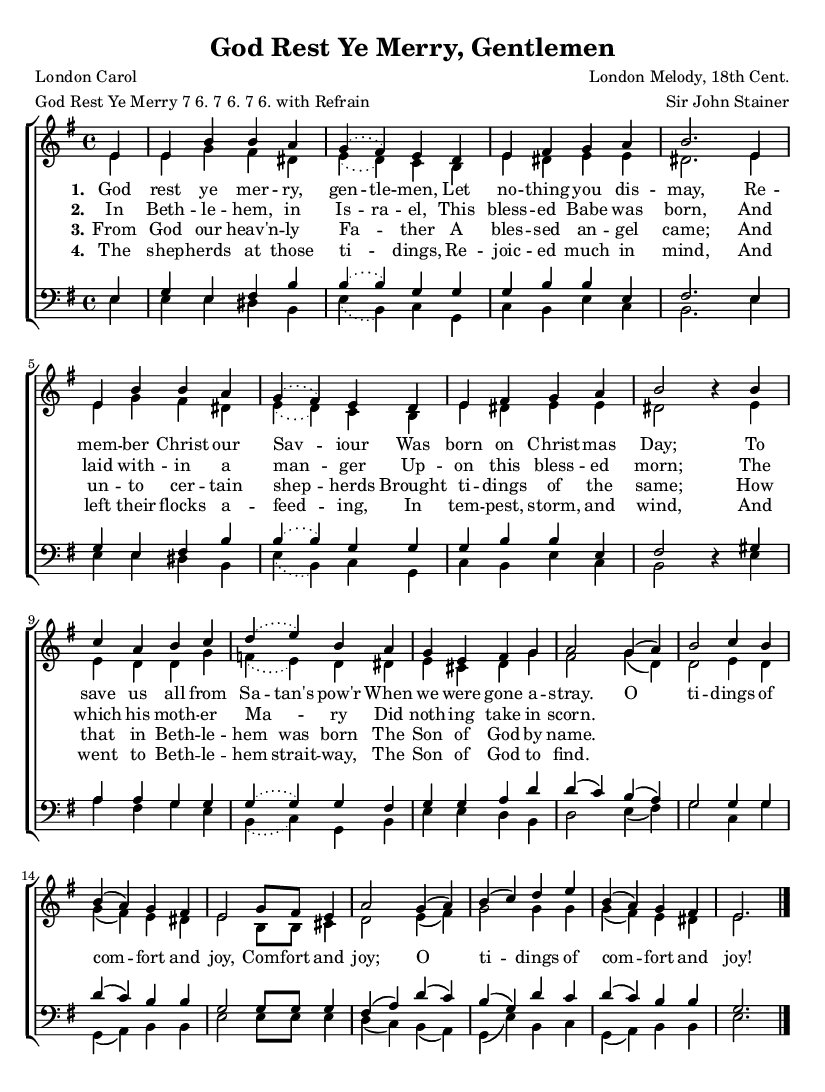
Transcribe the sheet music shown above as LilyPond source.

\header {
  filename = "god_rest.ly"
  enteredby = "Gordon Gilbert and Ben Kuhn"
  composer = "London Melody, 18th Cent."
  arranger = "Sir John Stainer"
  poet = "London Carol"
  date=""
  title = "God Rest Ye Merry, Gentlemen"
  metre = "God Rest Ye Merry 7 6. 7 6. 7 6. with Refrain"
  meter = \metre
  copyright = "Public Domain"
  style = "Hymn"
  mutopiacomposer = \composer
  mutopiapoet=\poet
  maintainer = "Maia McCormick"
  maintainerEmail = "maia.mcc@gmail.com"
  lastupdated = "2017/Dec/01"
}

\version "2.14.2"

\include "header.ly"

global = {
  \preamble
  \time 4/4
  \key e \minor

  \partial 4
}

sop = \context Voice = "sop"    {
  \voiceOne
  \relative c' {
    \slurDotted
    e4 |
    e b' b a |
    g( fis) e d |
    e fis g a |
    b2.
    %\bar""\break
    e,4 |

    e b' b a |
    g( fis) e d |
    e fis g a |
    b2 b4 \rest
    %\bar""\break
    b |

    c a b c |
    d( e) b a |
    g e fis g |
    a2
    %\bar "||" \break

    \slurSolid
    g4( a) |
    b2 c4 b |
    b( a) g fis |
    e2 g8 fis e4 |
    a2 g4( a) |
    b( c) d e |
    b( a) g fis |
    e2. \bar "|." % \break
  }
}

alto=\context Voice = "alto"   {
  \voiceTwo
  \relative c' {
    e4 |
    e g fis dis |
    \slurDotted e( d) c b |
    \slurSolid e dis e e |
    dis2. e4 |

    e g fis dis |
    \slurDotted e( d) c b |
    \slurSolid
    e dis e e |
    dis2 s4 e |

    e d d g |
    \slurDotted f( e) d dis |
    \slurSolid
    e cis d g |
    fis2

    g4( d) |
    d2 e4 d |
    g( fis) e dis
    e2 b8 b cis4 |
    d2 e4( fis) |
    g2 g4 g |
    g( fis) e dis |
    e2.
  }
}

tenor = \context Voice = "tenor"   {
  \voiceOne
  \relative c' {
    e,4 |
    g e fis b |
    \slurDotted b( b) g g |
    \slurSolid
    g b b e, |
    fis2. e4 |

    g e fis b |
    \slurDotted b( b) g g |
    \slurSolid
    g b b e, |
    fis2 s4 gis |

    a a g g |
    \slurDotted g( g) g fis |
    \slurSolid
    g g a d |
    d( c)

    b( a) |
    g2 g4 g |
    d'( c) b b |
    g2 g8 g g4 |
    fis( a) d( c) |
    b( g) d' c |
    d( c) b b |
    g2.
  }
}

bass = \context Voice = "bass"   {
  \voiceTwo
  \relative c' {
    e,4 |
    e e dis b |
    \slurDotted e( b) c g |
    \slurSolid
    c b e c |
    b2. e4 |

    e e dis b |
    \slurDotted e( b) c g |
    \slurSolid
    c b e c |
    b2 d4\rest e |

    a fis g e |
    \slurDotted b( c) g b |
    \slurSolid
    e e d b |
    d2

    e4( fis) |
    g2 c,4 g' |
    g,( a) b b |
    e2 e8 e e4 |
    d( c) b( a) |
    g( e') b c |
    g( a) b b |
    e2.
  }
}

accomp=\chordmode {

}

stanzaa = \lyricmode {
  \set ignoreMelismata = ##t
  God rest ye mer -- ry, gen -- tle -- men,
  \unset ignoreMelismata
  Let no -- thing you dis -- may,
  Re -- mem -- ber Christ our Sav -- iour
  Was born on Christ -- mas Day;
  \set ignoreMelismata = ##t
  To save us all from Sa -- tan's pow'r
  When we were gone a -- stray.
  \unset ignoreMelismata
  O ti -- dings of com -- fort and joy,
  Com -- fort and joy;
  O ti -- dings of com -- fort and joy!
}

stanzab = \lyricmode {
  \set ignoreMelismata = ##t
  In Beth -- le -- hem, in Is -- ra -- el,
  \unset ignoreMelismata
  This bless -- ed Babe was born,
  And laid with -- in a man -- ger
  Up -- on this bless -- ed morn;
  The which his moth -- er Ma -- ry
  Did noth -- ing take in scorn.
}

stanzac = \lyricmode {
  From God our heav'n -- ly Fa -- ther
  A bles -- sed an -- gel came;
  And un -- to cer -- tain shep -- herds
  Brought ti -- dings of the same;
  \set ignoreMelismata = ##t
  How that in Beth -- le -- hem was born
  The Son of God by name.
}

stanzad = \lyricmode {
  The shep -- herds at those ti -- dings,
  Re -- joic -- ed much in mind,
  And left their flocks a -- feed -- ing,
  In tem -- pest, storm, and wind,
  \set ignoreMelismata = ##t
  And went to Beth -- le -- hem strait -- way,
  The Son of God to find.
}


\score {
  \context ChoirStaff <<
    \context ChordNames \accomp
    \unset ChoirStaff.melismaBusyProperties
    \context Staff ="upper"  { \clef "G" <<
      \global
      \sop
      \alto
    >>}

    \lyricsto "sop" \context Lyrics = "stanza-1" {
      \set stanza = "1."
      \stanzaa }
    \lyricsto "sop" \context Lyrics = "stanza-2" {
      \set stanza = "2."
      \stanzab }
    \lyricsto "sop" \context Lyrics = "stanza-3" {
      \set stanza = "3."
      \stanzac }
    \lyricsto "sop" \context Lyrics = "stanza-4" {
      \set stanza = "4."
      \stanzad }
    \context Staff = "lower"  { \clef "F"<<
      \global
      \tenor
      \bass
    >>}
  >>
}
